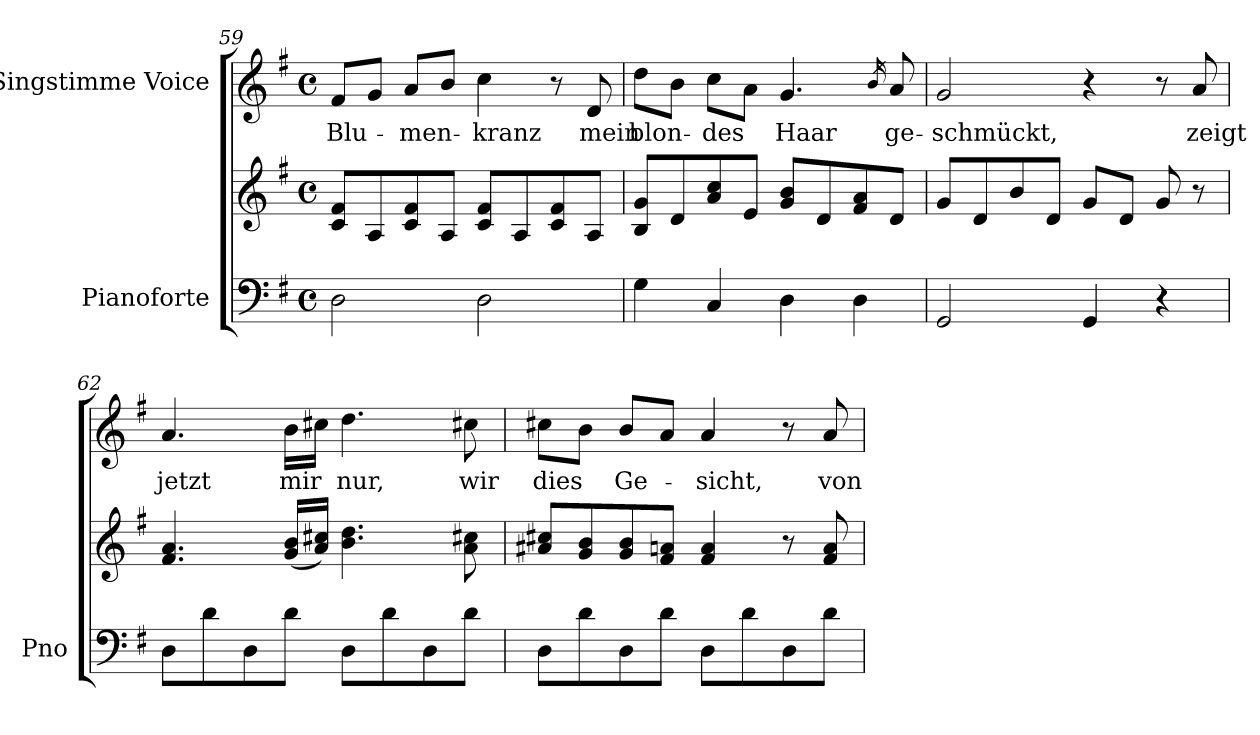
**kern	**kern	**kern	**text
*part2	*part2	*part1	*part1
*staff3	*staff2	*staff1	*staff1
*I"Pianoforte	*	*I"Singstimme Voice	*
*I'Pno	*	*	*
!!LO:LB:g=z
*clefF4	*clefG2	*clefG2	*
*k[f#]	*k[f#]	*k[f#]	*
*M4/4	*M4/4	*M4/4	*
*met(c)	*met(c)	*met(c)	*
=59	=59	=59	=59
!	!	!	!LO:LY:b
2D\	8c/ 8f#/L	8f#/L	Blu-
.	8A/	8g/J	.
!	!	!	!LO:LY:b
.	8c/ 8f#/	8a/L	-men-
.	8A/J	8b/J	.
!	!	!	!LO:LY:b
2D\	8c/ 8f#/L	4cc\	-kranz
.	8A/	.	.
.	8c/ 8f#/	8r	.
!	!	!	!LO:LY:b
.	8A/J	8d/	mein
=60	=60	=60	=60
!	!	!	!LO:LY:b
4G\	8B/ 8g/L	8dd\L	blon-
.	8d/	8b\J	.
!	!	!	!LO:LY:b
4C/	8a/ 8cc/	8cc\L	-des
.	8e/J	8a\J	.
!	!	!	!LO:LY:b
4D\	8g/ 8b/L	4.g/	Haar
.	8d/	.	.
4D\	8f#/ 8a/	.	.
.	.	16qb/	.
!	!	!	!LO:LY:b
.	8d/J	8a/	ge-
=61	=61	=61	=61
!	!	!	!LO:LY:b
2GG/	8g/L	2g/	-schmückt,
.	8d/	.	.
.	8b/	.	.
.	8d/J	.	.
4GG/	8g/L	4r	.
.	8d/J	.	.
4r	8g/	8r	.
!	!	!	!LO:LY:b
.	8r	8a/	zeigt
=62	=62	=62	=62
!	!	!	!LO:LY:b
8D\L	4.f#/ 4.a/	4.a/	jetzt
8d\	.	.	.
8D\	.	.	.
!	!	!	!LO:LY:b
8d\J	(<16g/ 16b/LL	16b\LL	mir
.	16a/ 16cc#X/JJ)	16cc#X\JJ	.
!	!	!	!LO:LY:b
8D\L	4.b\ 4.dd\	4.dd\	nur,
8d\	.	.	.
8D\	.	.	.
!	!	!	!LO:LY:b
8d\J	8a\ 8cc#X\	8cc#X\	wir
=63	=63	=63	=63
!	!	!	!LO:LY:b
8D\L	8a#X/ 8cc#i/L	8cc#i\L	dies
8d\	8g/ 8b/	8b\J	.
!	!	!	!LO:LY:b
8D\	8g/ 8b/	8b/L	Ge-
8d\J	8f#/ 8ani/J	8a/J	.
!	!	!	!LO:LY:b
8D\L	4f#/ 4a/	4a/	-sicht,
8d\	.	.	.
8D\	8r	8r	.
!	!	!	!LO:LY:b
8d\J	8f#/ 8a/	8a/	von
=	=	=	=
*-	*-	*-	*-
